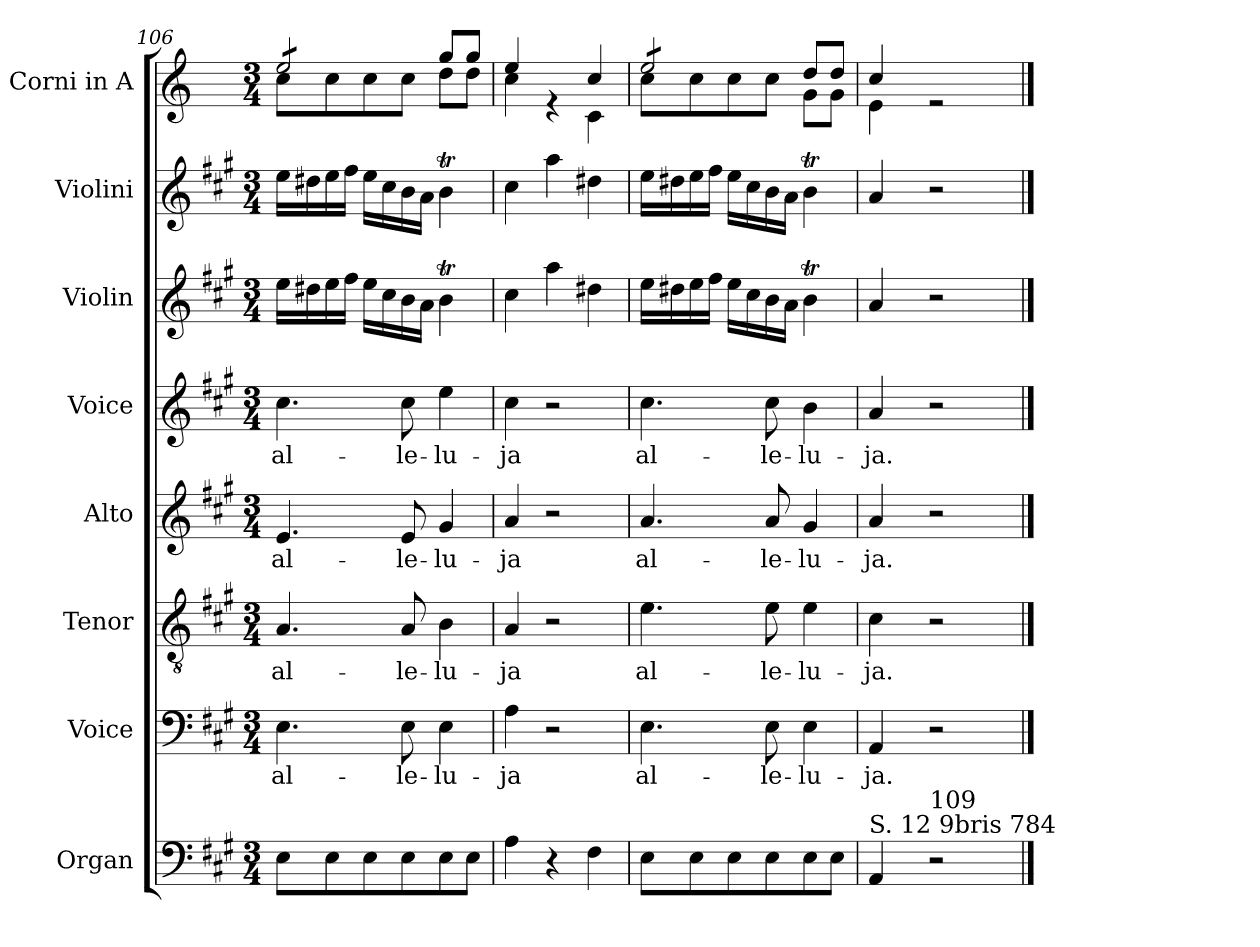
**kern	**kern	**text	**kern	**text	**kern	**text	**kern	**text	**kern	**kern	**kern
*part8	*part7	*part7	*part6	*part6	*part5	*part5	*part4	*part4	*part3	*part2	*part1
*staff8	*staff7	*staff7	*staff6	*staff6	*staff5	*staff5	*staff4	*staff4	*staff3	*staff2	*staff1
*I"Organ	*I"Voice	*	*I"Tenor	*	*I"Alto	*	*I"Voice	*	*I"Violin	*I"Violini	*I"Corni in A
*	*	*	*	*	*	*	*	*	*I'Vln	*I'Vln	*
*clefF4	*clefF4	*	*clefGv2	*	*clefG2	*	*clefG2	*	*clefG2	*clefG2	*clefG2
*	*	*	*	*	*	*	*	*	*	*	*ITrd2c3
*k[f#c#g#]	*k[f#c#g#]	*	*k[f#c#g#]	*	*k[f#c#g#]	*	*k[f#c#g#]	*	*k[f#c#g#]	*k[f#c#g#]	*k[f#c#g#]
*M3/4	*M3/4	*	*M3/4	*	*M3/4	*	*M3/4	*	*M3/4	*M3/4	*M3/4
=106	=106	=106	=106	=106	=106	=106	=106	=106	=106	=106	=106
!	!	!LO:LY:b	!	!LO:LY:b	!	!LO:LY:b	!	!LO:LY:b	!	!	!
*	*	*	*	*	*	*	*	*	*	*	*^
*	*	*	*	*	*	*	*	*	*	*	*tremolo	*
8E\L	4.E\	al-	4.A/	al-	4.e/	al-	4.cc#\	al-	16ee\LL	16ee\LL	8cc#/L	8a\L
.	.	.	.	.	.	.	.	.	16dd#X\	16dd#X\	.	.
8E\	.	.	.	.	.	.	.	.	16ee\	16ee\	8cc#/	8a\
.	.	.	.	.	.	.	.	.	16ff#\JJ	16ff#\JJ	.	.
8E\	.	.	.	.	.	.	.	.	16ee\LL	16ee\LL	8cc#/	8a\
.	.	.	.	.	.	.	.	.	16cc#\	16cc#\	.	.
!	!	!LO:LY:b	!	!LO:LY:b	!	!LO:LY:b	!	!LO:LY:b	!	!	!	!
8E\	8E\	-le-	8A/	-le-	8e/	-le-	8cc#\	-le-	16b\	16b\	8cc#/J	8a\J
*	*	*	*	*	*	*	*	*	*	*	*Xtremolo	*
.	.	.	.	.	.	.	.	.	16a\JJ	16a\JJ	.	.
!	!	!LO:LY:b	!	!LO:LY:b	!	!LO:LY:b	!	!LO:LY:b	!	!	!	!
8E\	4E\	-lu-	4B\	-lu-	4g#/	-lu-	4ee\	-lu-	4bT\	4bT\	8ee/L	8b\L
8E\J	.	.	.	.	.	.	.	.	.	.	8ee/J	8b\J
=107	=107	=107	=107	=107	=107	=107	=107	=107	=107	=107	=107	=107
!	!	!LO:LY:b	!	!LO:LY:b	!	!LO:LY:b	!	!LO:LY:b	!	!	!	!
4A\	4A\	-ja	4A/	-ja	4a/	-ja	4cc#\	-ja	4cc#\	4cc#\	4cc#/	4a\
4r	2r	.	2r	.	2r	.	2r	.	4aa\	4aa\	4re	4ryy
4F#\	.	.	.	.	.	.	.	.	4dd#X\	4dd#X\	4a/	4A\
=108	=108	=108	=108	=108	=108	=108	=108	=108	=108	=108	=108	=108
!	!	!LO:LY:b	!	!LO:LY:b	!	!LO:LY:b	!	!LO:LY:b	!	!	!	!
*	*	*	*	*	*	*	*	*	*	*	*tremolo	*
8E\L	4.E\	al-	4.e\	al-	4.a/	al-	4.cc#\	al-	16ee\LL	16ee\LL	8cc#/L	8a\L
.	.	.	.	.	.	.	.	.	16dd#X\	16dd#X\	.	.
8E\	.	.	.	.	.	.	.	.	16ee\	16ee\	8cc#/	8a\
.	.	.	.	.	.	.	.	.	16ff#\JJ	16ff#\JJ	.	.
8E\	.	.	.	.	.	.	.	.	16ee\LL	16ee\LL	8cc#/	8a\
.	.	.	.	.	.	.	.	.	16cc#\	16cc#\	.	.
!	!	!LO:LY:b	!	!LO:LY:b	!	!LO:LY:b	!	!LO:LY:b	!	!	!	!
8E\	8E\	-le-	8e\	-le-	8a/	-le-	8cc#\	-le-	16b\	16b\	8cc#/J	8a\J
*	*	*	*	*	*	*	*	*	*	*	*Xtremolo	*
.	.	.	.	.	.	.	.	.	16a\JJ	16a\JJ	.	.
!	!	!LO:LY:b	!	!LO:LY:b	!	!LO:LY:b	!	!LO:LY:b	!	!	!	!
8E\	4E\	-lu-	4e\	-lu-	4g#/	-lu-	4b\	-lu-	4bT\	4bT\	8b/L	8e\L
8E\J	.	.	.	.	.	.	.	.	.	.	8b/J	8e\J
=109	=109	=109	=109	=109	=109	=109	=109	=109	=109	=109	=109	=109
!LO:TX:a:t=S. 12 9bris 784	!	!	!	!	!	!	!	!	!	!	!	!
!	!	!LO:LY:b	!	!LO:LY:b	!	!LO:LY:b	!	!LO:LY:b	!	!	!	!
4AA/	4AA/	-ja.	4c#\	-ja.	4a/	-ja.	4a/	-ja.	4a/	4a/	4a/	4c#\
!LO:TX:a:t=109	!	!	!	!	!	!	!	!	!	!	!	!
2r	2r	.	2r	.	2r	.	2r	.	2r	2r	2re	2ryy
*	*	*	*	*	*	*	*	*	*	*	*v	*v
==	==	==	==	==	==	==	==	==	==	==	==
*-	*-	*-	*-	*-	*-	*-	*-	*-	*-	*-	*-
